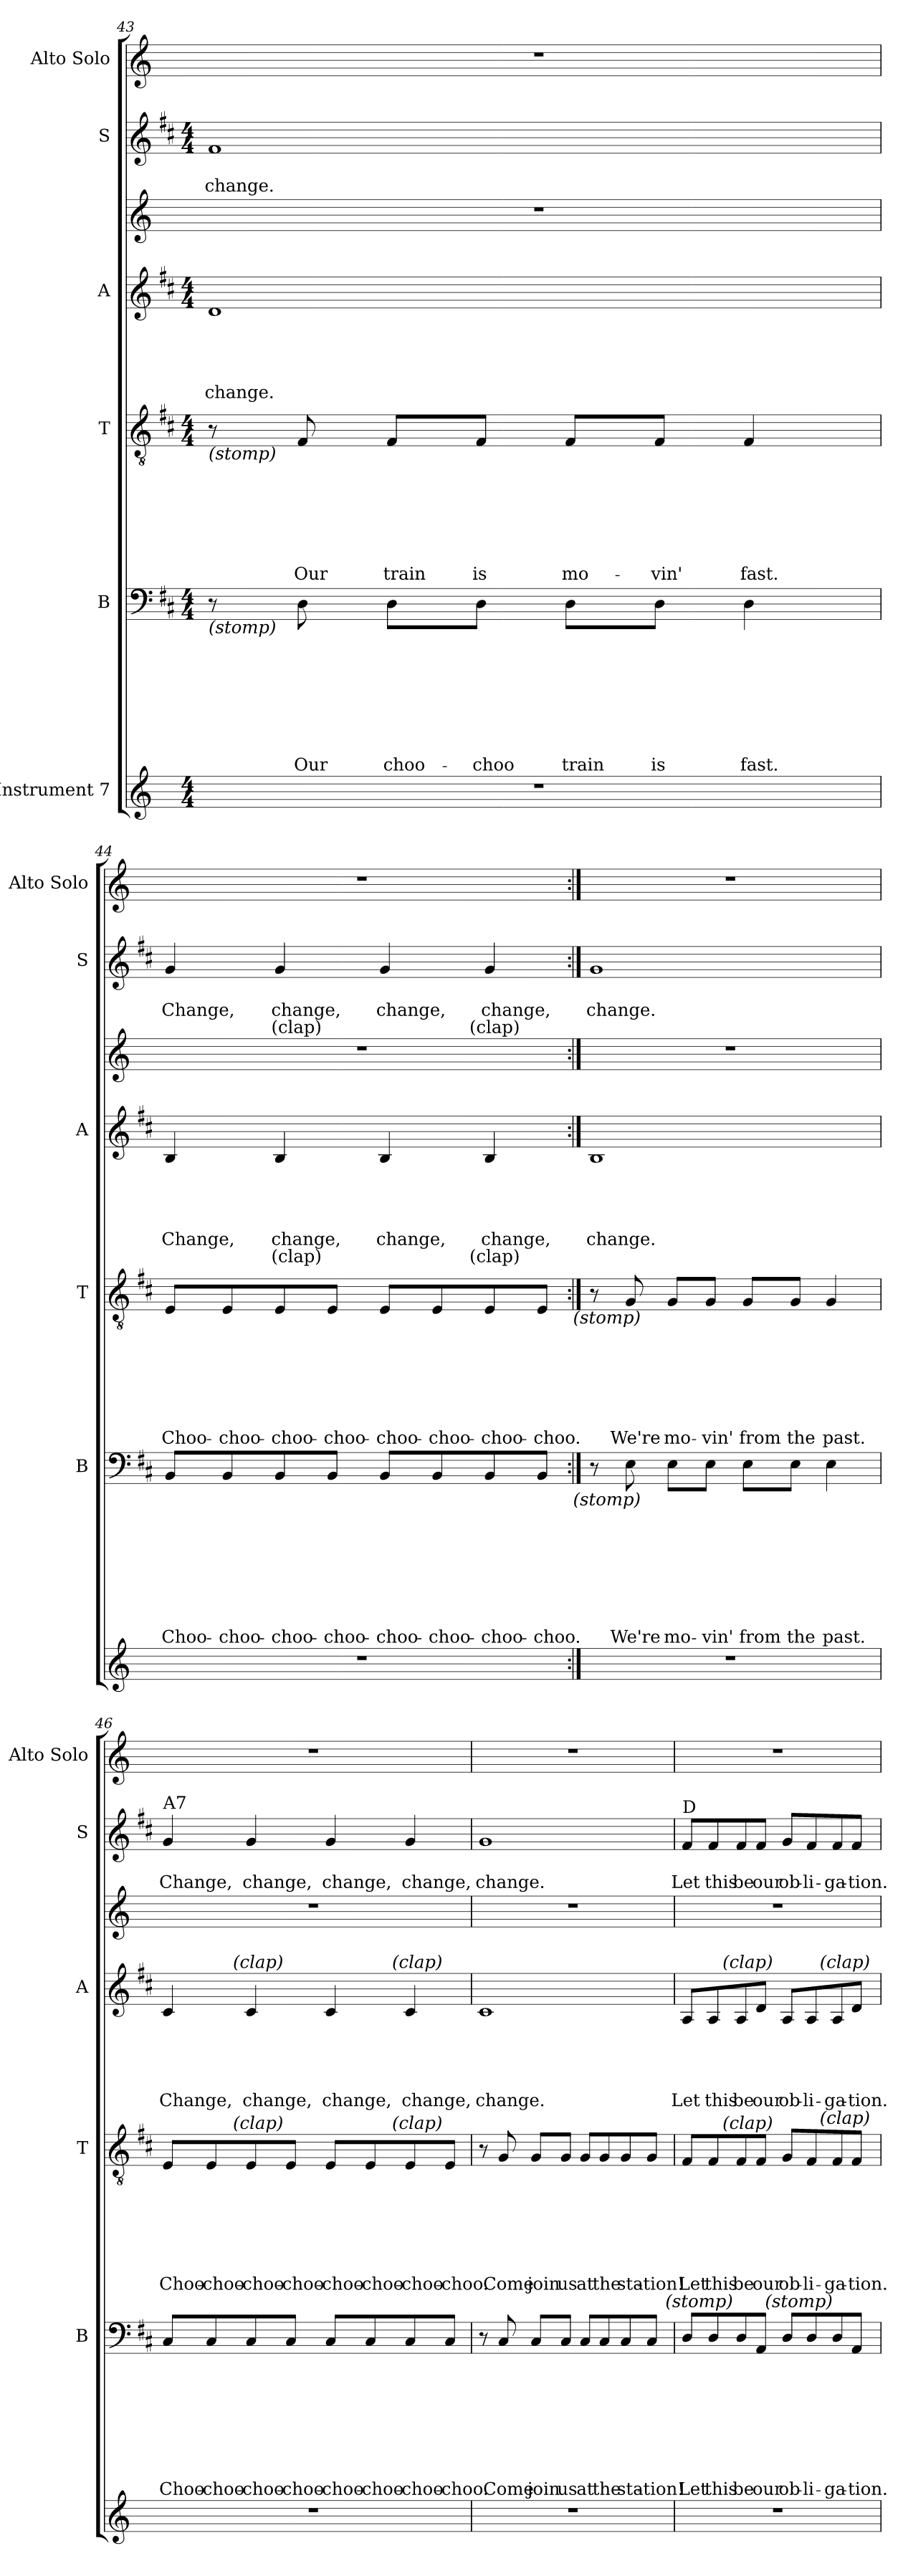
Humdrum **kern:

**kern	**kern	**text	**text	**text	**text	**text	**text	**text	**text	**kern	**text	**text	**text	**text	**text	**text	**text	**kern	**text	**text	**text	**text	**text	**text	**kern	**kern	**text	**text	**text	**kern
*part7	*part6	*part6	*part6	*part6	*part6	*part6	*part6	*part6	*part6	*part5	*part5	*part5	*part5	*part5	*part5	*part5	*part5	*part4	*part4	*part4	*part4	*part4	*part4	*part4	*part3	*part2	*part2	*part2	*part2	*part1
*staff7	*staff6	*staff6	*staff6	*staff6	*staff6	*staff6	*staff6	*staff6	*staff6	*staff5	*staff5	*staff5	*staff5	*staff5	*staff5	*staff5	*staff5	*staff4	*staff4	*staff4	*staff4	*staff4	*staff4	*staff4	*staff3	*staff2	*staff2	*staff2	*staff2	*staff1
*I"Instrument 7	*I"B	*	*	*	*	*	*	*	*	*I"T	*	*	*	*	*	*	*	*I"A	*	*	*	*	*	*	*	*I"S	*	*	*	*I"Alto Solo
*	*I'B	*	*	*	*	*	*	*	*	*I'T	*	*	*	*	*	*	*	*I'A	*	*	*	*	*	*	*	*I'S	*	*	*	*I'Alto Solo
!!LO:PB:g=z
*clefG2	*clefF4	*	*	*	*	*	*	*	*	*clefGv2	*	*	*	*	*	*	*	*clefG2	*	*	*	*	*	*	*clefG2	*clefG2	*	*	*	*clefG2
*k[]	*k[f#c#]	*	*	*	*	*	*	*	*	*k[f#c#]	*	*	*	*	*	*	*	*k[f#c#]	*	*	*	*	*	*	*k[]	*k[f#c#]	*	*	*	*k[]
*C:	*D:	*	*	*	*	*	*	*	*	*D:	*	*	*	*	*	*	*	*D:	*	*	*	*	*	*	*C:	*D:	*	*	*	*C:
*M4/4	*M4/4	*	*	*	*	*	*	*	*	*M4/4	*	*	*	*	*	*	*	*M4/4	*	*	*	*	*	*	*	*M4/4	*	*	*	*
=43	=43	=43	=43	=43	=43	=43	=43	=43	=43	=43	=43	=43	=43	=43	=43	=43	=43	=43	=43	=43	=43	=43	=43	=43	=43	=43	=43	=43	=43	=43
!	!	!	!	!	!	!	!	!	!	!LO:TX:b:i:t=(stomp)	!	!	!	!	!	!	!	!	!	!	!	!	!	!	!	!	!	!	!	!
!	!LO:TX:b:i:t=(stomp)	!	!	!	!	!	!	!	!	!	!	!	!	!	!	!	!	!	!	!	!	!	!	!	!	!	!	!	!	!
!	!	!	!	!	!	!	!	!	!	!	!	!	!	!	!	!	!	!	!	!	!	!	!LO:LY:b	!	!	!	!	!LO:LY:b	!	!
1r	8r	.	.	.	.	.	.	.	.	8r	.	.	.	.	.	.	.	1d	.	.	.	.	change.	.	1r	1f#	.	change.	.	1r
!	!	!	!	!	!	!	!	!	!LO:LY:b	!	!	!	!	!	!	!	!LO:LY:b	!	!	!	!	!	!	!	!	!	!	!	!	!
.	8D\	.	.	.	.	.	.	.	Our	8F#/	.	.	.	.	.	.	Our	.	.	.	.	.	.	.	.	.	.	.	.	.
!	!	!	!	!	!	!	!	!	!LO:LY:b	!	!	!	!	!	!	!	!LO:LY:b	!	!	!	!	!	!	!	!	!	!	!	!	!
.	8D\L	.	.	.	.	.	.	.	choo-	8F#/L	.	.	.	.	.	.	train	.	.	.	.	.	.	.	.	.	.	.	.	.
!	!	!	!	!	!	!	!	!	!LO:LY:b:rj	!	!	!	!	!	!	!	!LO:LY:b	!	!	!	!	!	!	!	!	!	!	!	!	!
.	8D\J	.	.	.	.	.	.	.	-choo	8F#/J	.	.	.	.	.	.	is	.	.	.	.	.	.	.	.	.	.	.	.	.
!	!	!	!	!	!	!	!	!	!LO:LY:b	!	!	!	!	!	!	!	!LO:LY:b	!	!	!	!	!	!	!	!	!	!	!	!	!
.	8D\L	.	.	.	.	.	.	.	train	8F#/L	.	.	.	.	.	.	mo-	.	.	.	.	.	.	.	.	.	.	.	.	.
!	!	!	!	!	!	!	!	!	!LO:LY:b	!	!	!	!	!	!	!	!LO:LY:b	!	!	!	!	!	!	!	!	!	!	!	!	!
.	8D\J	.	.	.	.	.	.	.	is	8F#/J	.	.	.	.	.	.	-vin'	.	.	.	.	.	.	.	.	.	.	.	.	.
!	!	!	!	!	!	!	!	!	!LO:LY:b	!	!	!	!	!	!	!	!LO:LY:b	!	!	!	!	!	!	!	!	!	!	!	!	!
.	4D\	.	.	.	.	.	.	.	fast.	4F#/	.	.	.	.	.	.	fast.	.	.	.	.	.	.	.	.	.	.	.	.	.
=44	=44	=44	=44	=44	=44	=44	=44	=44	=44	=44	=44	=44	=44	=44	=44	=44	=44	=44	=44	=44	=44	=44	=44	=44	=44	=44	=44	=44	=44	=44
!	!	!	!	!	!	!	!	!	!LO:LY:b	!	!	!	!	!	!	!	!LO:LY:b	!	!	!	!	!	!LO:LY:b	!	!	!	!	!LO:LY:b	!	!
1r	8BB/L	.	.	.	.	.	.	.	Choo-	8E/L	.	.	.	.	.	.	Choo-	4B/	.	.	.	.	Change,	.	1r	4g/	.	Change,	.	1r
!	!	!	!	!	!	!	!	!	!LO:LY:b	!	!	!	!	!	!	!	!LO:LY:b	!	!	!	!	!	!	!	!	!	!	!	!	!
.	8BB/	.	.	.	.	.	.	.	-choo-	8E/	.	.	.	.	.	.	-choo-	.	.	.	.	.	.	.	.	.	.	.	.	.
!	!	!	!	!	!	!	!	!	!LO:LY:b	!	!	!	!	!	!	!	!LO:LY:b	!	!	!	!	!	!LO:LY:b	!LO:LY:b	!	!	!	!LO:LY:b	!LO:LY:b	!
.	8BB/	.	.	.	.	.	.	.	-choo-	8E/	.	.	.	.	.	.	-choo-	4B/	.	.	.	.	change,	(clap)	.	4g/	.	change,	(clap)	.
!	!	!	!	!	!	!	!	!	!LO:LY:b	!	!	!	!	!	!	!	!LO:LY:b	!	!	!	!	!	!	!	!	!	!	!	!	!
.	8BB/J	.	.	.	.	.	.	.	-choo-	8E/J	.	.	.	.	.	.	-choo-	.	.	.	.	.	.	.	.	.	.	.	.	.
!	!	!	!	!	!	!	!	!	!LO:LY:b	!	!	!	!	!	!	!	!LO:LY:b	!	!	!	!	!	!LO:LY:b	!	!	!	!	!LO:LY:b	!	!
.	8BB/L	.	.	.	.	.	.	.	-choo-	8E/L	.	.	.	.	.	.	-choo-	4B/	.	.	.	.	change,	.	.	4g/	.	change,	.	.
!	!	!	!	!	!	!	!	!	!LO:LY:b:rj	!	!	!	!	!	!	!	!LO:LY:b:rj	!	!	!	!	!	!	!	!	!	!	!	!	!
.	8BB/	.	.	.	.	.	.	.	-choo-	8E/	.	.	.	.	.	.	-choo-	.	.	.	.	.	.	.	.	.	.	.	.	.
!	!	!	!	!	!	!	!	!	!LO:LY:b:rj	!	!	!	!	!	!	!	!LO:LY:b:rj	!	!	!	!	!	!LO:LY:b	!LO:LY:b	!	!	!	!LO:LY:b	!LO:LY:b	!
.	8BB/	.	.	.	.	.	.	.	-choo-	8E/	.	.	.	.	.	.	-choo-	4B/	.	.	.	.	change,	(clap)	.	4g/	.	change,	(clap)	.
!	!	!	!	!	!	!	!	!	!LO:LY:b	!	!	!	!	!	!	!	!LO:LY:b	!	!	!	!	!	!	!	!	!	!	!	!	!
.	8BB/J	.	.	.	.	.	.	.	-choo.	8E/J	.	.	.	.	.	.	-choo.	.	.	.	.	.	.	.	.	.	.	.	.	.
!	!	!	!	!	!	!	!	!	!	!LO:TX:b:i:t=(stomp)	!	!	!	!	!	!	!	!	!	!	!	!	!	!	!	!	!	!	!	!
!	!LO:TX:b:i:t=(stomp)	!	!	!	!	!	!	!	!	!	!	!	!	!	!	!	!	!	!	!	!	!	!	!	!	!	!	!	!	!
=45:|!	=45:|!	=45:|!	=45:|!	=45:|!	=45:|!	=45:|!	=45:|!	=45:|!	=45:|!	=45:|!	=45:|!	=45:|!	=45:|!	=45:|!	=45:|!	=45:|!	=45:|!	=45:|!	=45:|!	=45:|!	=45:|!	=45:|!	=45:|!	=45:|!	=45:|!	=45:|!	=45:|!	=45:|!	=45:|!	=45:|!
!	!	!	!	!	!	!	!	!	!	!	!	!	!	!	!	!	!	!	!	!	!	!	!LO:LY:b	!	!	!	!	!LO:LY:b	!	!
1r	8r	.	.	.	.	.	.	.	.	8r	.	.	.	.	.	.	.	1B	.	.	.	.	change.	.	1r	1g	.	change.	.	1r
!	!	!	!	!	!	!	!	!	!LO:LY:b	!	!	!	!	!	!	!	!LO:LY:b	!	!	!	!	!	!	!	!	!	!	!	!	!
.	8E\	.	.	.	.	.	.	.	We're	8G/	.	.	.	.	.	.	We're	.	.	.	.	.	.	.	.	.	.	.	.	.
!	!	!	!	!	!	!	!	!	!LO:LY:b	!	!	!	!	!	!	!	!LO:LY:b	!	!	!	!	!	!	!	!	!	!	!	!	!
.	8E\L	.	.	.	.	.	.	.	mo-	8G/L	.	.	.	.	.	.	mo-	.	.	.	.	.	.	.	.	.	.	.	.	.
!	!	!	!	!	!	!	!	!	!LO:LY:b	!	!	!	!	!	!	!	!LO:LY:b	!	!	!	!	!	!	!	!	!	!	!	!	!
.	8E\J	.	.	.	.	.	.	.	-vin'	8G/J	.	.	.	.	.	.	-vin'	.	.	.	.	.	.	.	.	.	.	.	.	.
!	!	!	!	!	!	!	!	!	!LO:LY:b	!	!	!	!	!	!	!	!LO:LY:b	!	!	!	!	!	!	!	!	!	!	!	!	!
.	8E\L	.	.	.	.	.	.	.	from	8G/L	.	.	.	.	.	.	from	.	.	.	.	.	.	.	.	.	.	.	.	.
!	!	!	!	!	!	!	!	!	!LO:LY:b	!	!	!	!	!	!	!	!LO:LY:b	!	!	!	!	!	!	!	!	!	!	!	!	!
.	8E\J	.	.	.	.	.	.	.	the	8G/J	.	.	.	.	.	.	the	.	.	.	.	.	.	.	.	.	.	.	.	.
!	!	!	!	!	!	!	!	!	!LO:LY:b	!	!	!	!	!	!	!	!LO:LY:b	!	!	!	!	!	!	!	!	!	!	!	!	!
.	4E\	.	.	.	.	.	.	.	past.	4G/	.	.	.	.	.	.	past.	.	.	.	.	.	.	.	.	.	.	.	.	.
!!LO:LB:g=z
=46	=46	=46	=46	=46	=46	=46	=46	=46	=46	=46	=46	=46	=46	=46	=46	=46	=46	=46	=46	=46	=46	=46	=46	=46	=46	=46	=46	=46	=46	=46
!	!	!	!	!	!	!	!	!	!	!	!	!	!	!	!	!	!	!	!	!	!	!	!	!	!	!LO:TX:a:t=A7	!	!	!	!
!	!	!	!	!	!	!	!	!	!LO:LY:b	!	!	!	!	!	!	!	!LO:LY:b	!	!	!	!	!	!LO:LY:b	!	!	!	!	!LO:LY:b	!	!
*	*	*	*	*	*	*	*	*	*	*^	*	*	*	*	*	*	*	*^	*	*	*	*	*	*	*	*	*	*	*	*
1r	8C#/L	.	.	.	.	.	.	.	Choo-	8E/L	8..ryy	.	.	.	.	.	.	Choo-	4c#/	8..ryy	.	.	.	.	Change,	.	1r	4g/	.	Change,	.	1r
!	!	!	!	!	!	!	!	!	!LO:LY:b	!	!	!	!	!	!	!	!	!LO:LY:b	!	!	!	!	!	!	!	!	!	!	!	!	!	!
.	8C#/	.	.	.	.	.	.	.	-choo-	8E/	.	.	.	.	.	.	.	-choo-	.	.	.	.	.	.	.	.	.	.	.	.	.	.
!	!	!	!	!	!	!	!	!	!	!	!	!	!	!	!	!	!	!	!	!LO:TX:a:i:t=(clap)	!	!	!	!	!	!	!	!	!	!	!	!
!	!	!	!	!	!	!	!	!	!	!	!LO:TX:a:i:t=(clap)	!	!	!	!	!	!	!	!	!	!	!	!	!	!	!	!	!	!	!	!	!
.	.	.	.	.	.	.	.	.	.	.	2ryy	.	.	.	.	.	.	.	.	2ryy	.	.	.	.	.	.	.	.	.	.	.	.
!	!	!	!	!	!	!	!	!	!LO:LY:b	!	!	!	!	!	!	!	!	!LO:LY:b	!	!	!	!	!	!	!LO:LY:b	!	!	!	!	!LO:LY:b	!	!
.	8C#/	.	.	.	.	.	.	.	-choo-	8E/	.	.	.	.	.	.	.	-choo-	4c#/	.	.	.	.	.	change,	.	.	4g/	.	change,	.	.
!	!	!	!	!	!	!	!	!	!LO:LY:b	!	!	!	!	!	!	!	!	!LO:LY:b:rj	!	!	!	!	!	!	!	!	!	!	!	!	!	!
.	8C#/J	.	.	.	.	.	.	.	-choo-	8E/J	.	.	.	.	.	.	.	-choo-	.	.	.	.	.	.	.	.	.	.	.	.	.	.
!	!	!	!	!	!	!	!	!	!LO:LY:b	!	!	!	!	!	!	!	!	!LO:LY:b	!	!	!	!	!	!	!LO:LY:b	!	!	!	!	!LO:LY:b	!	!
.	8C#/L	.	.	.	.	.	.	.	-choo-	8E/L	.	.	.	.	.	.	.	-choo-	4c#/	.	.	.	.	.	change,	.	.	4g/	.	change,	.	.
!	!	!	!	!	!	!	!	!	!LO:LY:b:rj	!	!	!	!	!	!	!	!	!LO:LY:b	!	!	!	!	!	!	!	!	!	!	!	!	!	!
.	8C#/	.	.	.	.	.	.	.	-choo-	8E/	.	.	.	.	.	.	.	-choo-	.	.	.	.	.	.	.	.	.	.	.	.	.	.
!	!	!	!	!	!	!	!	!	!	!	!	!	!	!	!	!	!	!	!	!LO:TX:a:i:t=(clap)	!	!	!	!	!	!	!	!	!	!	!	!
!	!	!	!	!	!	!	!	!	!	!	!LO:TX:a:i:t=(clap)	!	!	!	!	!	!	!	!	!	!	!	!	!	!	!	!	!	!	!	!	!
.	.	.	.	.	.	.	.	.	.	.	4ryy	.	.	.	.	.	.	.	.	4ryy	.	.	.	.	.	.	.	.	.	.	.	.
!	!	!	!	!	!	!	!	!	!LO:LY:b:rj	!	!	!	!	!	!	!	!	!LO:LY:b	!	!	!	!	!	!	!LO:LY:b	!	!	!	!	!LO:LY:b	!	!
.	8C#/	.	.	.	.	.	.	.	-choo-	8E/	.	.	.	.	.	.	.	-choo-	4c#/	.	.	.	.	.	change,	.	.	4g/	.	change,	.	.
!	!	!	!	!	!	!	!	!	!LO:LY:b	!	!	!	!	!	!	!	!	!LO:LY:b	!	!	!	!	!	!	!	!	!	!	!	!	!	!
.	8C#/J	.	.	.	.	.	.	.	-choo.	8E/J	.	.	.	.	.	.	.	-choo.	.	.	.	.	.	.	.	.	.	.	.	.	.	.
.	.	.	.	.	.	.	.	.	.	.	32ryy	.	.	.	.	.	.	.	.	32ryy	.	.	.	.	.	.	.	.	.	.	.	.
=47	=47	=47	=47	=47	=47	=47	=47	=47	=47	=47	=47	=47	=47	=47	=47	=47	=47	=47	=47	=47	=47	=47	=47	=47	=47	=47	=47	=47	=47	=47	=47	=47
!	!LO:TX:a:i:t=(stomp)	!	!	!	!	!	!	!	!	!	!	!	!	!	!	!	!	!	!	!	!	!	!	!	!	!	!	!	!	!	!	!
!	!	!	!	!	!	!	!	!	!	!	!	!	!	!	!	!	!	!	!	!	!	!	!	!	!LO:LY:b	!	!	!	!	!LO:LY:b	!	!
*	*	*	*	*	*	*	*	*	*	*v	*v	*	*	*	*	*	*	*	*	*	*	*	*	*	*	*	*	*	*	*	*	*
*	*^	*	*	*	*	*	*	*	*	*	*	*	*	*	*	*	*	*v	*v	*	*	*	*	*	*	*	*	*	*	*	*
1r	8r	2ryy	.	.	.	.	.	.	.	.	8r	.	.	.	.	.	.	.	1c#	.	.	.	.	change.	.	1r	1g	.	change.	.	1r
!	!	!	!	!	!	!	!	!	!	!LO:LY:b	!	!	!	!	!	!	!	!LO:LY:b	!	!	!	!	!	!	!	!	!	!	!	!	!
.	8C#/	.	.	.	.	.	.	.	.	Come	8G/	.	.	.	.	.	.	Come	.	.	.	.	.	.	.	.	.	.	.	.	.
!	!	!	!	!	!	!	!	!	!	!LO:LY:b	!	!	!	!	!	!	!	!LO:LY:b	!	!	!	!	!	!	!	!	!	!	!	!	!
.	8C#/L	.	.	.	.	.	.	.	.	join	8G/L	.	.	.	.	.	.	join	.	.	.	.	.	.	.	.	.	.	.	.	.
!	!	!	!	!	!	!	!	!	!	!LO:LY:b	!	!	!	!	!	!	!	!LO:LY:b	!	!	!	!	!	!	!	!	!	!	!	!	!
.	8C#/J	.	.	.	.	.	.	.	.	us	8G/J	.	.	.	.	.	.	us	.	.	.	.	.	.	.	.	.	.	.	.	.
!	!	!	!	!	!	!	!	!	!	!LO:LY:b	!	!	!	!	!	!	!	!LO:LY:b	!	!	!	!	!	!	!	!	!	!	!	!	!
.	8C#/L	4...ryy	.	.	.	.	.	.	.	at	8G/L	.	.	.	.	.	.	at	.	.	.	.	.	.	.	.	.	.	.	.	.
!	!	!	!	!	!	!	!	!	!	!LO:LY:b	!	!	!	!	!	!	!	!LO:LY:b	!	!	!	!	!	!	!	!	!	!	!	!	!
.	8C#/	.	.	.	.	.	.	.	.	the	8G/	.	.	.	.	.	.	the	.	.	.	.	.	.	.	.	.	.	.	.	.
!	!	!	!	!	!	!	!	!	!	!LO:LY:b	!	!	!	!	!	!	!	!LO:LY:b	!	!	!	!	!	!	!	!	!	!	!	!	!
.	8C#/	.	.	.	.	.	.	.	.	sta-	8G/	.	.	.	.	.	.	sta-	.	.	.	.	.	.	.	.	.	.	.	.	.
!	!	!	!	!	!	!	!	!	!	!LO:LY:b	!	!	!	!	!	!	!	!LO:LY:b	!	!	!	!	!	!	!	!	!	!	!	!	!
.	8C#/J	.	.	.	.	.	.	.	.	-tion!	8G/J	.	.	.	.	.	.	-tion!	.	.	.	.	.	.	.	.	.	.	.	.	.
!	!	!LO:TX:a:i:t=(stomp)	!	!	!	!	!	!	!	!	!	!	!	!	!	!	!	!	!	!	!	!	!	!	!	!	!	!	!	!	!
.	.	32ryy	.	.	.	.	.	.	.	.	.	.	.	.	.	.	.	.	.	.	.	.	.	.	.	.	.	.	.	.	.
=48	=48	=48	=48	=48	=48	=48	=48	=48	=48	=48	=48	=48	=48	=48	=48	=48	=48	=48	=48	=48	=48	=48	=48	=48	=48	=48	=48	=48	=48	=48	=48
!	!	!	!	!	!	!	!	!	!	!	!	!	!	!	!	!	!	!	!	!	!	!	!	!	!	!	!LO:TX:a:t=D	!	!	!	!
!	!	!	!	!	!	!	!	!	!	!LO:LY:b	!	!	!	!	!	!	!	!LO:LY:b	!	!	!	!	!	!LO:LY:b	!	!	!	!	!LO:LY:b	!	!
*	*	*	*	*	*	*	*	*	*	*	*^	*	*	*	*	*	*	*	*^	*	*	*	*	*	*	*	*	*	*	*	*
1r	8D/L	4ryy	.	.	.	.	.	.	.	Let	8F#/L	8.ryy	.	.	.	.	.	.	Let	8A/L	8.ryy	.	.	.	.	Let	.	1r	8f#/L	.	Let	.	1r
!	!	!	!	!	!	!	!	!	!	!LO:LY:b	!	!	!	!	!	!	!	!	!LO:LY:b	!	!	!	!	!	!	!LO:LY:b	!	!	!	!	!LO:LY:b	!	!
.	8D/	.	.	.	.	.	.	.	.	this	8F#/	.	.	.	.	.	.	.	this	8A/	.	.	.	.	.	this	.	.	8f#/	.	this	.	.
!	!	!	!	!	!	!	!	!	!	!	!	!	!	!	!	!	!	!	!	!	!LO:TX:a:i:t=(clap)	!	!	!	!	!	!	!	!	!	!	!	!
!	!	!	!	!	!	!	!	!	!	!	!	!LO:TX:a:i:t=(clap)	!	!	!	!	!	!	!	!	!	!	!	!	!	!	!	!	!	!	!	!	!
.	.	.	.	.	.	.	.	.	.	.	.	2ryy	.	.	.	.	.	.	.	.	2ryy	.	.	.	.	.	.	.	.	.	.	.	.
!	!	!	!	!	!	!	!	!	!	!LO:LY:b	!	!	!	!	!	!	!	!	!LO:LY:b	!	!	!	!	!	!	!LO:LY:b	!	!	!	!	!LO:LY:b	!	!
.	8D/	8ryy	.	.	.	.	.	.	.	be	8F#/	.	.	.	.	.	.	.	be	8A/	.	.	.	.	.	be	.	.	8f#/	.	be	.	.
!	!	!	!	!	!	!	!	!	!	!LO:LY:b	!	!	!	!	!	!	!	!	!LO:LY:b	!	!	!	!	!	!	!LO:LY:b	!	!	!	!	!LO:LY:b	!	!
.	8AA/J	32ryy	.	.	.	.	.	.	.	our	8F#/J	.	.	.	.	.	.	.	our	8d/J	.	.	.	.	.	our	.	.	8f#/J	.	our	.	.
!	!	!LO:TX:a:i:t=(stomp)	!	!	!	!	!	!	!	!	!	!	!	!	!	!	!	!	!	!	!	!	!	!	!	!	!	!	!	!	!	!	!
.	.	2ryy	.	.	.	.	.	.	.	.	.	.	.	.	.	.	.	.	.	.	.	.	.	.	.	.	.	.	.	.	.	.	.
!	!	!	!	!	!	!	!	!	!	!LO:LY:b	!	!	!	!	!	!	!	!	!LO:LY:b	!	!	!	!	!	!	!LO:LY:b	!	!	!	!	!LO:LY:b	!	!
.	8D/L	.	.	.	.	.	.	.	.	ob-	8G/L	.	.	.	.	.	.	.	ob-	8A/L	.	.	.	.	.	ob-	.	.	8g/L	.	ob-	.	.
!	!	!	!	!	!	!	!	!	!	!LO:LY:b	!	!	!	!	!	!	!	!	!LO:LY:b	!	!	!	!	!	!	!LO:LY:b	!	!	!	!	!LO:LY:b	!	!
.	8D/	.	.	.	.	.	.	.	.	-li-	8F#/	.	.	.	.	.	.	.	-li-	8A/	.	.	.	.	.	-li-	.	.	8f#/	.	-li-	.	.
!	!	!	!	!	!	!	!	!	!	!	!	!	!	!	!	!	!	!	!	!	!LO:TX:a:i:t=(clap)	!	!	!	!	!	!	!	!	!	!	!	!
!	!	!	!	!	!	!	!	!	!	!	!	!LO:TX:a:i:t=(clap)	!	!	!	!	!	!	!	!	!	!	!	!	!	!	!	!	!	!	!	!	!
.	.	.	.	.	.	.	.	.	.	.	.	4ryy	.	.	.	.	.	.	.	.	4ryy	.	.	.	.	.	.	.	.	.	.	.	.
!	!	!	!	!	!	!	!	!	!	!LO:LY:b	!	!	!	!	!	!	!	!	!LO:LY:b	!	!	!	!	!	!	!LO:LY:b	!	!	!	!	!LO:LY:b	!	!
.	8D/	.	.	.	.	.	.	.	.	-ga-	8F#/	.	.	.	.	.	.	.	-ga-	8A/	.	.	.	.	.	-ga-	.	.	8f#/	.	-ga-	.	.
!	!	!	!	!	!	!	!	!	!	!LO:LY:b	!	!	!	!	!	!	!	!	!LO:LY:b	!	!	!	!	!	!	!LO:LY:b	!	!	!	!	!LO:LY:b	!	!
.	8AA/J	.	.	.	.	.	.	.	.	-tion.	8F#/J	.	.	.	.	.	.	.	-tion.	8d/J	.	.	.	.	.	-tion.	.	.	8f#/J	.	-tion.	.	.
.	.	16.ryy	.	.	.	.	.	.	.	.	.	.	.	.	.	.	.	.	.	.	.	.	.	.	.	.	.	.	.	.	.	.	.
.	.	.	.	.	.	.	.	.	.	.	.	16ryy	.	.	.	.	.	.	.	.	16ryy	.	.	.	.	.	.	.	.	.	.	.	.
*	*v	*v	*	*	*	*	*	*	*	*	*	*	*	*	*	*	*	*	*	*v	*v	*	*	*	*	*	*	*	*	*	*	*	*
*	*	*	*	*	*	*	*	*	*	*v	*v	*	*	*	*	*	*	*	*	*	*	*	*	*	*	*	*	*	*	*	*
=	=	=	=	=	=	=	=	=	=	=	=	=	=	=	=	=	=	=	=	=	=	=	=	=	=	=	=	=	=	=
*-	*-	*-	*-	*-	*-	*-	*-	*-	*-	*-	*-	*-	*-	*-	*-	*-	*-	*-	*-	*-	*-	*-	*-	*-	*-	*-	*-	*-	*-	*-
